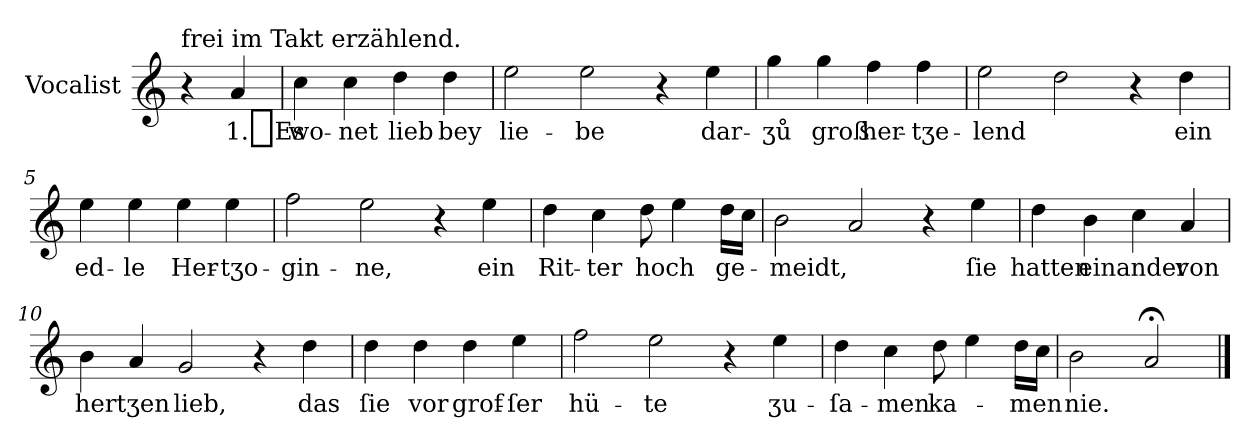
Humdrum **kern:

**kern	**text
*part1	*part1
*staff1	*staff1
*I"Vocalist	*
*k[]	*
*a:	*
=	=
!LO:TX:a:t=frei im Takt erzählend.	!
4r	.
4a	1._Es
=1	=1
4cc	wo-
4cc	-net
4dd	lieb
4dd	bey
=2	=2
2ee	lie-
2ee	-be
4r	.
4ee	dar-
=3	=3
4gg	-ʒů
4gg	groß
4ff	her-
4ff	-tʒe-
=4	=4
2ee	-lend
2dd	.
4r	.
4dd	ein
=5	=5
4ee	ed-
4ee	-le
4ee	Her-
4ee	-tʒo-
=6	=6
2ff	-gin-
2ee	-ne,
4r	.
4ee	ein
=7	=7
4dd	Rit-
4cc	-ter
8dd	hoch
4ee	.
16ddLL	ge-
16ccJJ	.
=8	=8
2b	-meidt,
2a	.
4r	.
4ee	ſie
=9	=9
4dd	hatten
4b	einander
4cc	.
4a	von
=10	=10
4b	hertʒen
4a	.
2g	lieb,
4r	.
4dd	das
=11	=11
4dd	ſie
4dd	vor
4dd	grof-
4ee	-ſer
=12	=12
2ff	hü-
2ee	-te
4r	.
4ee	ʒu-
=13	=13
4dd	-ſa-
4cc	-men
8dd	ka-
4ee	.
16ddLL	-men
16ccJJ	.
=14	=14
2b	nie.
2a;<	.
==	==
*-	*-
